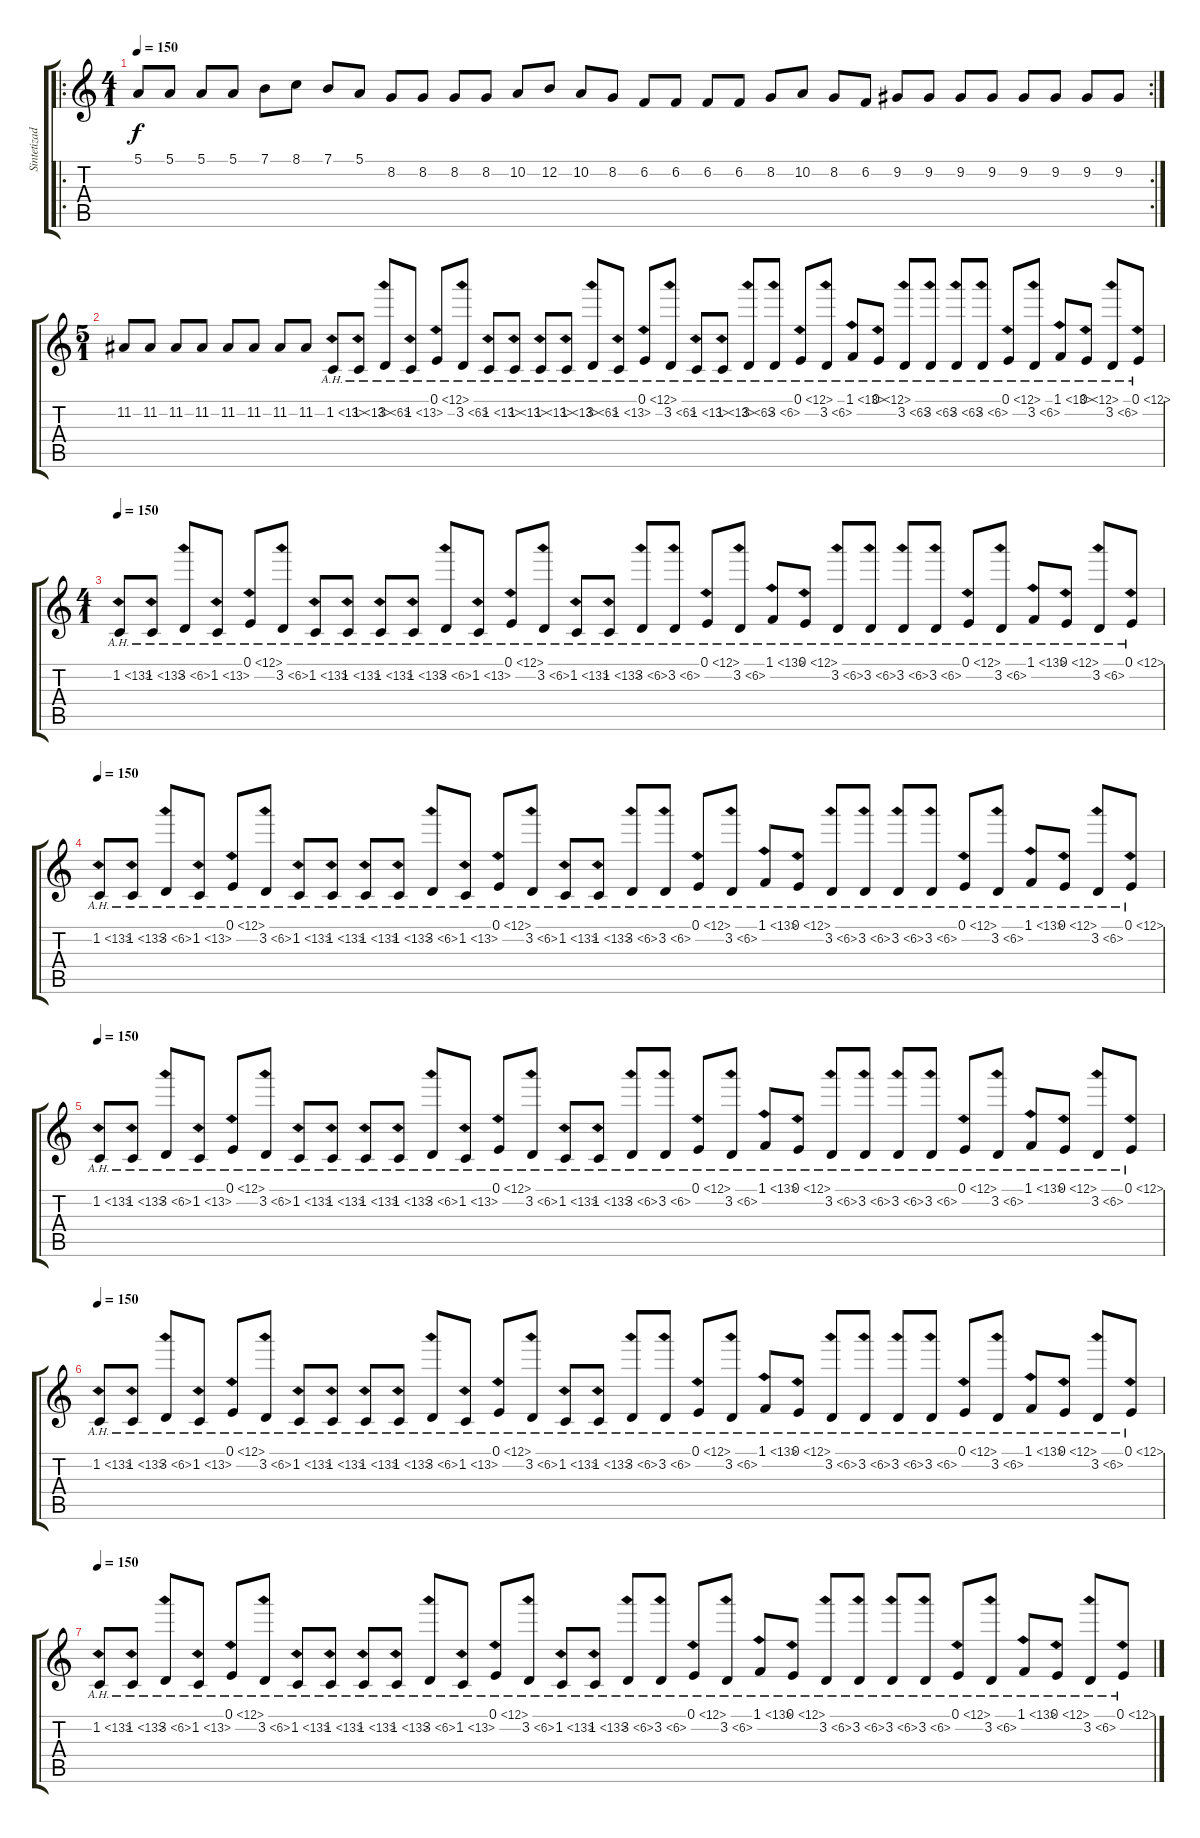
\track ("Sintetizador 3" "Sintetizad") {instrument harpsichord}
\staff {score tabs}
\tuning (E4 B3 G3 D3 A2 E2) {hide}
\ro
\rc 2
\ts (4 1)
\tempo 150
\clef g2
\ks c
5.1.8{dy f volume 16} 5.1.8 5.1.8 5.1.8 7.1.8 8.1.8 7.1.8 5.1.8 8.2.8 8.2.8 8.2.8 8.2.8 10.2.8 12.2.8 10.2.8 8.2.8 6.2.8 6.2.8 6.2.8 6.2.8 8.2.8 10.2.8 8.2.8 6.2.8 9.2.8 9.2.8 9.2.8 9.2.8 9.2.8 9.2.8 9.2.8 9.2.8 |
\ts (5 1)
11.2.8 11.2.8 11.2.8 11.2.8 11.2.8 11.2.8 11.2.8 11.2.8 1.2{ah 12}.8{volume 12 instrument harpsichord} 1.2{ah 12}.8 3.2{ah 3}.8 1.2{ah 12}.8 0.1{ah 12}.8 3.2{ah 3}.8 1.2{ah 12}.8 1.2{ah 12}.8 1.2{ah 12}.8 1.2{ah 12}.8 3.2{ah 3}.8 1.2{ah 12}.8 0.1{ah 12}.8 3.2{ah 3}.8 1.2{ah 12}.8 1.2{ah 12}.8 3.2{ah 3}.8 3.2{ah 3}.8 0.1{ah 12}.8 3.2{ah 3}.8 1.1{ah 12}.8 0.1{ah 12}.8 3.2{ah 3}.8 3.2{ah 3}.8 3.2{ah 3}.8 3.2{ah 3}.8 0.1{ah 12}.8 3.2{ah 3}.8 1.1{ah 12}.8 0.1{ah 12}.8 3.2{ah 3}.8 0.1{ah 12}.8 |
\ts (4 1)
\tempo 150
1.2{ah 12}.8 1.2{ah 12}.8 3.2{ah 3}.8 1.2{ah 12}.8 0.1{ah 12}.8 3.2{ah 3}.8 1.2{ah 12}.8 1.2{ah 12}.8 1.2{ah 12}.8 1.2{ah 12}.8 3.2{ah 3}.8 1.2{ah 12}.8 0.1{ah 12}.8 3.2{ah 3}.8 1.2{ah 12}.8 1.2{ah 12}.8 3.2{ah 3}.8 3.2{ah 3}.8 0.1{ah 12}.8 3.2{ah 3}.8 1.1{ah 12}.8 0.1{ah 12}.8 3.2{ah 3}.8 3.2{ah 3}.8 3.2{ah 3}.8 3.2{ah 3}.8 0.1{ah 12}.8 3.2{ah 3}.8 1.1{ah 12}.8 0.1{ah 12}.8 3.2{ah 3}.8 0.1{ah 12}.8 |
\tempo 150
1.2{ah 12}.8{volume 8} 1.2{ah 12}.8 3.2{ah 3}.8 1.2{ah 12}.8 0.1{ah 12}.8 3.2{ah 3}.8 1.2{ah 12}.8 1.2{ah 12}.8 1.2{ah 12}.8 1.2{ah 12}.8 3.2{ah 3}.8 1.2{ah 12}.8 0.1{ah 12}.8 3.2{ah 3}.8 1.2{ah 12}.8 1.2{ah 12}.8 3.2{ah 3}.8 3.2{ah 3}.8 0.1{ah 12}.8 3.2{ah 3}.8 1.1{ah 12}.8 0.1{ah 12}.8 3.2{ah 3}.8 3.2{ah 3}.8 3.2{ah 3}.8 3.2{ah 3}.8 0.1{ah 12}.8 3.2{ah 3}.8 1.1{ah 12}.8 0.1{ah 12}.8 3.2{ah 3}.8 0.1{ah 12}.8 |
\tempo 150
1.2{ah 12}.8{volume 5} 1.2{ah 12}.8 3.2{ah 3}.8 1.2{ah 12}.8 0.1{ah 12}.8 3.2{ah 3}.8 1.2{ah 12}.8 1.2{ah 12}.8 1.2{ah 12}.8 1.2{ah 12}.8 3.2{ah 3}.8 1.2{ah 12}.8 0.1{ah 12}.8 3.2{ah 3}.8 1.2{ah 12}.8 1.2{ah 12}.8 3.2{ah 3}.8 3.2{ah 3}.8 0.1{ah 12}.8 3.2{ah 3}.8 1.1{ah 12}.8 0.1{ah 12}.8 3.2{ah 3}.8 3.2{ah 3}.8 3.2{ah 3}.8 3.2{ah 3}.8 0.1{ah 12}.8 3.2{ah 3}.8 1.1{ah 12}.8 0.1{ah 12}.8 3.2{ah 3}.8 0.1{ah 12}.8 |
\tempo 150
1.2{ah 12}.8{volume 2} 1.2{ah 12}.8 3.2{ah 3}.8 1.2{ah 12}.8 0.1{ah 12}.8 3.2{ah 3}.8 1.2{ah 12}.8 1.2{ah 12}.8 1.2{ah 12}.8 1.2{ah 12}.8 3.2{ah 3}.8 1.2{ah 12}.8 0.1{ah 12}.8 3.2{ah 3}.8 1.2{ah 12}.8 1.2{ah 12}.8 3.2{ah 3}.8 3.2{ah 3}.8 0.1{ah 12}.8 3.2{ah 3}.8 1.1{ah 12}.8 0.1{ah 12}.8 3.2{ah 3}.8 3.2{ah 3}.8 3.2{ah 3}.8 3.2{ah 3}.8 0.1{ah 12}.8 3.2{ah 3}.8 1.1{ah 12}.8 0.1{ah 12}.8 3.2{ah 3}.8 0.1{ah 12}.8 |
\tempo 150
1.2{ah 12}.8{volume 0} 1.2{ah 12}.8 3.2{ah 3}.8 1.2{ah 12}.8 0.1{ah 12}.8 3.2{ah 3}.8 1.2{ah 12}.8 1.2{ah 12}.8 1.2{ah 12}.8 1.2{ah 12}.8 3.2{ah 3}.8 1.2{ah 12}.8 0.1{ah 12}.8 3.2{ah 3}.8 1.2{ah 12}.8 1.2{ah 12}.8 3.2{ah 3}.8 3.2{ah 3}.8 0.1{ah 12}.8 3.2{ah 3}.8 1.1{ah 12}.8 0.1{ah 12}.8 3.2{ah 3}.8 3.2{ah 3}.8 3.2{ah 3}.8 3.2{ah 3}.8 0.1{ah 12}.8 3.2{ah 3}.8 1.1{ah 12}.8 0.1{ah 12}.8 3.2{ah 3}.8 0.1{ah 12}.8
